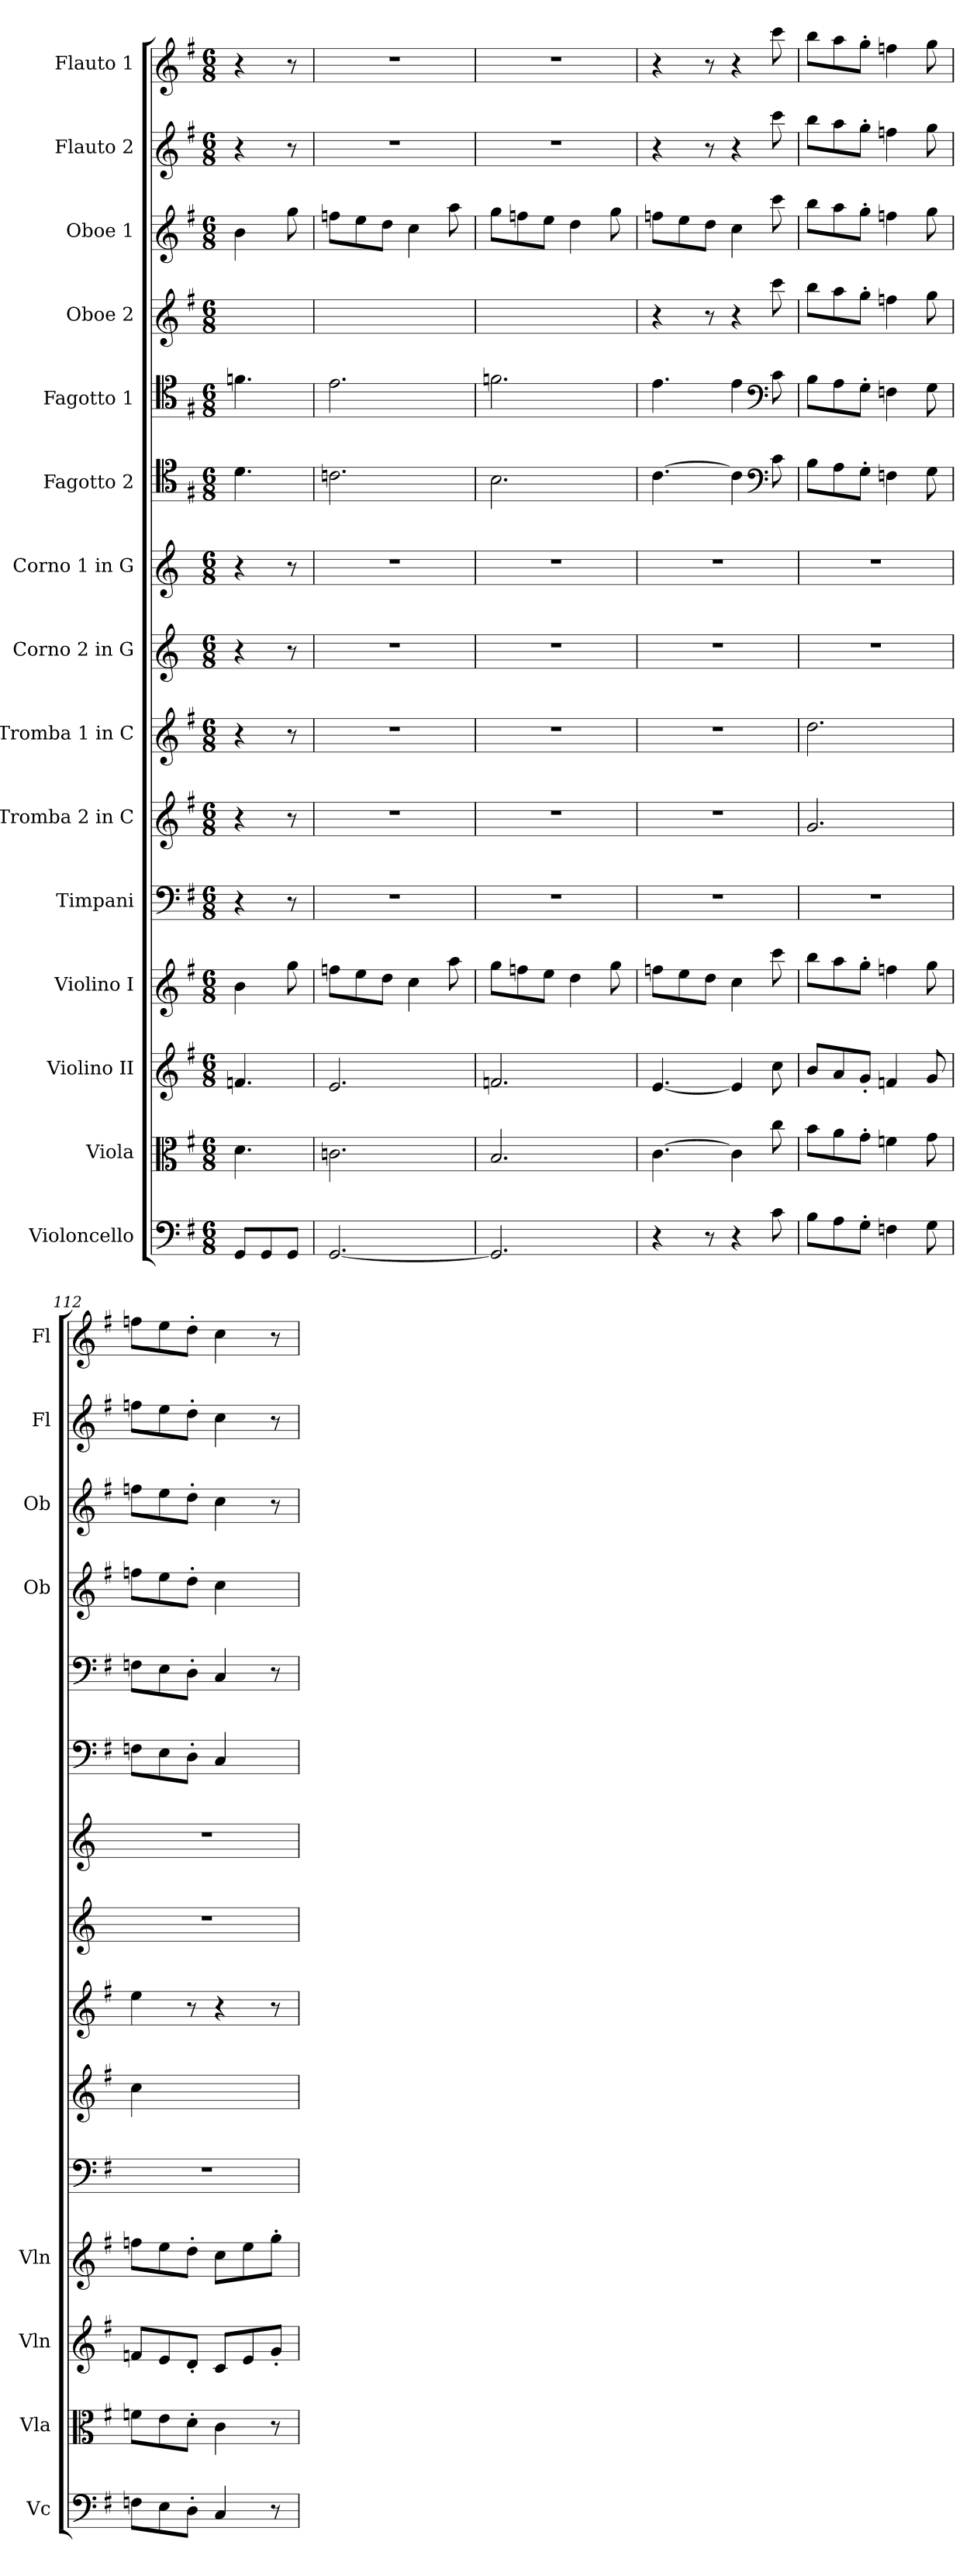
**kern	**kern	**kern	**kern	**kern	**kern	**kern	**kern	**kern	**kern	**kern	**kern	**kern	**kern	**kern
*part15	*part14	*part13	*part12	*part11	*part10	*part9	*part8	*part7	*part6	*part5	*part4	*part3	*part2	*part1
*staff15	*staff14	*staff13	*staff12	*staff11	*staff10	*staff9	*staff8	*staff7	*staff6	*staff5	*staff4	*staff3	*staff2	*staff1
*I"Violoncello	*I"Viola	*I"Violino II	*I"Violino I	*I"Timpani	*I"Tromba 2 in C	*I"Tromba 1 in C	*I"Corno 2 in G	*I"Corno 1 in G	*I"Fagotto 2	*I"Fagotto 1	*I"Oboe 2	*I"Oboe 1	*I"Flauto 2	*I"Flauto 1
*I'Vc	*I'Vla	*I'Vln	*I'Vln	*	*	*	*	*	*	*	*I'Ob	*I'Ob	*I'Fl	*I'Fl
*clefF4	*clefC3	*clefG2	*clefG2	*clefF4	*clefG2	*clefG2	*clefG2	*clefG2	*clefC4	*clefC4	*clefG2	*clefG2	*clefG2	*clefG2
*	*	*	*	*	*ITrd1c2	*ITrd1c2	*ITrd-4c-7	*ITrd-4c-7	*	*	*	*	*	*
*k[f#]	*k[f#]	*k[f#]	*k[f#]	*k[f#]	*k[b-]	*k[b-]	*k[f#]	*k[f#]	*k[f#]	*k[f#]	*k[f#]	*k[f#]	*k[f#]	*k[f#]
*G:	*G:	*G:	*G:	*G:	*F:	*F:	*G:	*G:	*G:	*G:	*G:	*G:	*G:	*G:
*M6/8	*M6/8	*M6/8	*M6/8	*M6/8	*M6/8	*M6/8	*M6/8	*M6/8	*M6/8	*M6/8	*M6/8	*M6/8	*M6/8	*M6/8
=	=	=	=	=	=	=	=	=	=	=	=	=	=	=
8GG/L	4.d	4.fn	4b	4r	4r	4r	4r	4r	4.d	4.fn	4.ryy	4b	4r	4r
8GG/	.	.	.	.	.	.	.	.	.	.	.	.	.	.
8GG/J	.	.	8gg	8r	8r	8r	8r	8r	.	.	.	8gg	8r	8r
=108	=108	=108	=108	=108	=108	=108	=108	=108	=108	=108	=108	=108	=108	=108
[2.GG	2.cn	2.e	8ffn\L	2.r	2.r	2.r	2.r	2.r	2.cn	2.e	2.ryy	8ffn\L	2.r	2.r
.	.	.	8ee\	.	.	.	.	.	.	.	.	8ee\	.	.
.	.	.	8dd\J	.	.	.	.	.	.	.	.	8dd\J	.	.
.	.	.	4cc	.	.	.	.	.	.	.	.	4cc	.	.
.	.	.	8aa	.	.	.	.	.	.	.	.	8aa	.	.
=109	=109	=109	=109	=109	=109	=109	=109	=109	=109	=109	=109	=109	=109	=109
2.GG]	2.B	2.fn	8gg\L	2.r	2.r	2.r	2.r	2.r	2.B	2.fn	2.ryy	8gg\L	2.r	2.r
.	.	.	8ffn\	.	.	.	.	.	.	.	.	8ffn\	.	.
.	.	.	8ee\J	.	.	.	.	.	.	.	.	8ee\J	.	.
.	.	.	4dd	.	.	.	.	.	.	.	.	4dd	.	.
.	.	.	8gg	.	.	.	.	.	.	.	.	8gg	.	.
=110	=110	=110	=110	=110	=110	=110	=110	=110	=110	=110	=110	=110	=110	=110
4r	[4.c	[4.e	8ffn\L	2.r	2.r	2.r	2.r	2.r	[4.c	4.e	4r	8ffn\L	4r	4r
.	.	.	8ee\	.	.	.	.	.	.	.	.	8ee\	.	.
8r	.	.	8dd\J	.	.	.	.	.	.	.	8r	8dd\J	8r	8r
4r	4c]	4e]	4cc	.	.	.	.	.	4c]	4e	4r	4cc	4r	4r
*	*	*	*	*	*	*	*	*	*clefF4	*clefF4	*	*	*	*
8c	8cc	8cc	8ccc	.	.	.	.	.	8c	8c	8ccc	8ccc	8ccc	8ccc
=111	=111	=111	=111	=111	=111	=111	=111	=111	=111	=111	=111	=111	=111	=111
8B\L	8b\L	8b/L	8bb\L	2.r	2.f	2.cc	2.r	2.r	8B\L	8B\L	8bb\L	8bb\L	8bb\L	8bb\L
8A\	8a\	8a/	8aa\	.	.	.	.	.	8A\	8A\	8aa\	8aa\	8aa\	8aa\
8G'\J	8g'\J	8g'/J	8gg'\J	.	.	.	.	.	8G'\J	8G'\J	8gg'\J	8gg'\J	8gg'\J	8gg'\J
4Fn	4fn	4fn	4ffn	.	.	.	.	.	4Fn	4Fn	4ffn	4ffn	4ffn	4ffn
8G	8g	8g	8gg	.	.	.	.	.	8G	8G	8gg	8gg	8gg	8gg
=112	=112	=112	=112	=112	=112	=112	=112	=112	=112	=112	=112	=112	=112	=112
8Fn\L	8fn\L	8fn/L	8ffn\L	2.r	4b-	4dd	2.r	2.r	8Fn\L	8Fn\L	8ffn\L	8ffn\L	8ffn\L	8ffn\L
8E\	8e\	8e/	8ee\	.	.	.	.	.	8E\	8E\	8ee\	8ee\	8ee\	8ee\
8D'\J	8d'\J	8d'/J	8dd'\J	.	8ryy	8r	.	.	8D'\J	8D'\J	8dd'\J	8dd'\J	8dd'\J	8dd'\J
4C	4c	8c/L	8cc\L	.	4ryy	4r	.	.	4C	4C	4cc	4cc	4cc	4cc
.	.	8e/	8ee\	.	.	.	.	.	.	.	.	.	.	.
8r	8r	8g'/J	8gg'\J	.	8ryy	8r	.	.	8ryy	8r	8ryy	8r	8r	8r
=	=	=	=	=	=	=	=	=	=	=	=	=	=	=
*-	*-	*-	*-	*-	*-	*-	*-	*-	*-	*-	*-	*-	*-	*-
